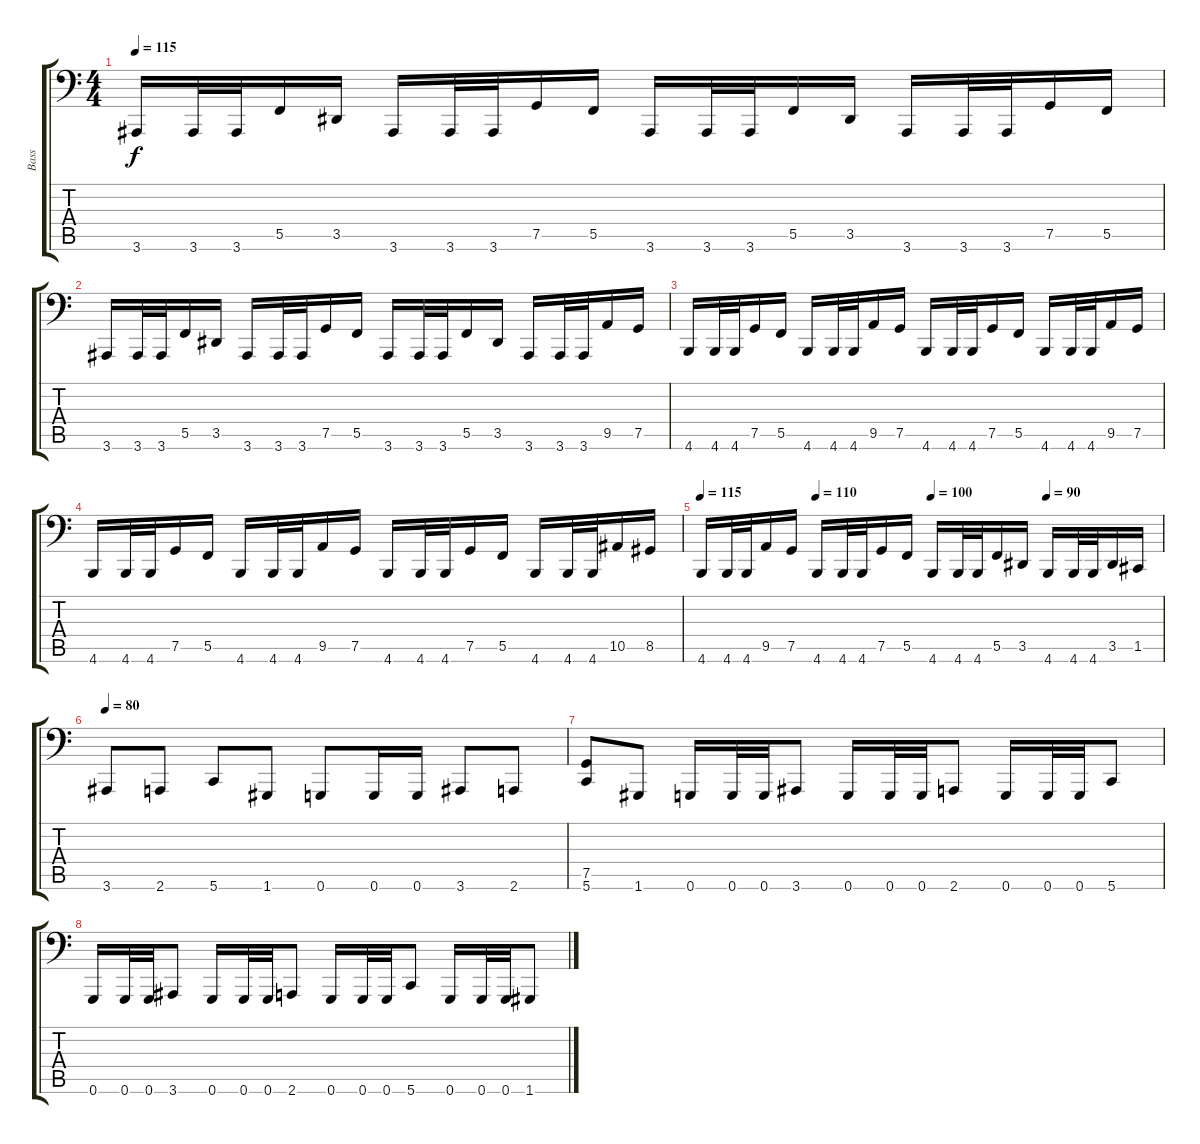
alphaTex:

\track ("Bass" "Bass") {instrument electricbasspick}
\staff {score tabs}
\tuning (Ab2 Eb2 Bb1 F1 C1 G0) {hide}
\ts (4 4)
\tempo 115
\clef f4
\ks c
3.6.16{dy f} 3.6.32 3.6.32 5.5.16 3.5.16 3.6.16 3.6.32 3.6.32 7.5.16 5.5.16 3.6.16 3.6.32 3.6.32 5.5.16 3.5.16 3.6.16 3.6.32 3.6.32 7.5.16 5.5.16 |
3.6.16 3.6.32 3.6.32 5.5.16 3.5.16 3.6.16 3.6.32 3.6.32 7.5.16 5.5.16 3.6.16 3.6.32 3.6.32 5.5.16 3.5.16 3.6.16 3.6.32 3.6.32 9.5.16 7.5.16 |
4.6.16 4.6.32 4.6.32 7.5.16 5.5.16 4.6.16 4.6.32 4.6.32 9.5.16 7.5.16 4.6.16 4.6.32 4.6.32 7.5.16 5.5.16 4.6.16 4.6.32 4.6.32 9.5.16 7.5.16 |
4.6.16 4.6.32 4.6.32 7.5.16 5.5.16 4.6.16 4.6.32 4.6.32 9.5.16 7.5.16 4.6.16 4.6.32 4.6.32 7.5.16 5.5.16 4.6.16 4.6.32 4.6.32 10.5.16 8.5.16 |
\tempo 115
\tempo (110 0.25)
\tempo (100 0.5)
\tempo (90 0.75)
4.6.16 4.6.32 4.6.32 9.5.16 7.5.16 4.6.16 4.6.32 4.6.32 7.5.16 5.5.16 4.6.16 4.6.32 4.6.32 5.5.16 3.5.16 4.6.16 4.6.32 4.6.32 3.5.16 1.5.16 |
\tempo 80
3.6.8 2.6.8 5.6.8 1.6.8 0.6.8 0.6.16 0.6.16 3.6.8 2.6.8 |
(7.5 5.6).8 1.6.8 0.6.16 0.6.32 0.6.32 3.6.8 0.6.16 0.6.32 0.6.32 2.6.8 0.6.16 0.6.32 0.6.32 5.6.8 |
0.6.16 0.6.32 0.6.32 3.6.8 0.6.16 0.6.32 0.6.32 2.6.8 0.6.16 0.6.32 0.6.32 5.6.8 0.6.16 0.6.32 0.6.32 1.6.8
